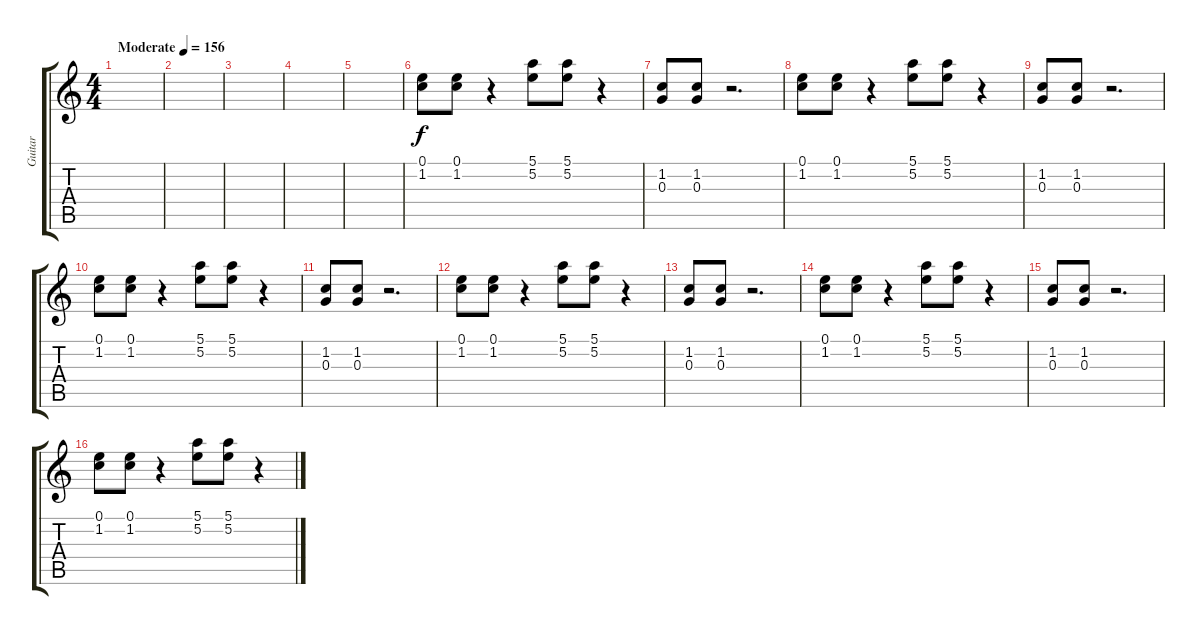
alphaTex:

\track ("Guitar" "Guitar") {instrument distortionguitar}
\staff {score tabs}
\tuning (E4 B3 G3 D3 A2 E2) {hide}
\ts (4 4)
\tempo (156 "Moderate")
\clef g2
\ks c
|
|
|
|
|
(0.1 1.2).8 (0.1 1.2).8 r.4 (5.1 5.2).8 (5.1 5.2).8 r.4 |
(1.2 0.3).8 (1.2 0.3).8 r.2{d} |
(0.1 1.2).8 (0.1 1.2).8 r.4 (5.1 5.2).8 (5.1 5.2).8 r.4 |
(1.2 0.3).8 (1.2 0.3).8 r.2{d} |
(0.1 1.2).8 (0.1 1.2).8 r.4 (5.1 5.2).8 (5.1 5.2).8 r.4 |
(1.2 0.3).8 (1.2 0.3).8 r.2{d} |
(0.1 1.2).8 (0.1 1.2).8 r.4 (5.1 5.2).8 (5.1 5.2).8 r.4 |
(1.2 0.3).8 (1.2 0.3).8 r.2{d} |
(0.1 1.2).8 (0.1 1.2).8 r.4 (5.1 5.2).8 (5.1 5.2).8 r.4 |
(1.2 0.3).8 (1.2 0.3).8 r.2{d} |
(0.1 1.2).8 (0.1 1.2).8 r.4 (5.1 5.2).8 (5.1 5.2).8 r.4
